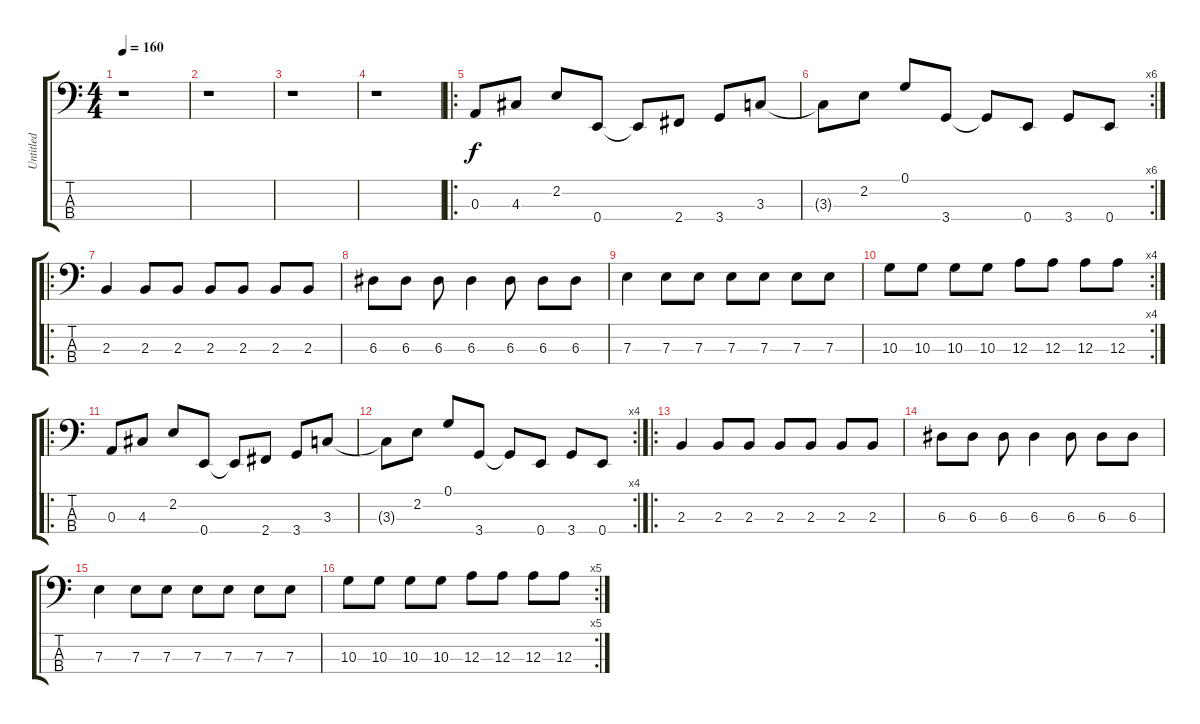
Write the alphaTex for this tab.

\track ("Untitled" "Untitled") {instrument electricbassfinger}
\staff {score tabs}
\tuning (G2 D2 A1 E1) {hide}
\ts (4 4)
\tempo 160
\clef f4
\ks c
r.1{dy f instrument electricbassfinger} |
r.1 |
r.1 |
r.1 |
\ro
0.3.8 4.3.8 2.2.8 0.4.8 0.4{t}.8 2.4.8 3.4.8 3.3.8 |
\rc 6
3.3{t}.8 2.2.8 0.1.8 3.4.8 3.4{t}.8 0.4.8 3.4.8 0.4.8 |
\ro
2.3.4 2.3.8 2.3.8 2.3.8 2.3.8 2.3.8 2.3.8 |
6.3.8 6.3.8 6.3.8 6.3.4 6.3.8 6.3.8 6.3.8 |
7.3.4 7.3.8 7.3.8 7.3.8 7.3.8 7.3.8 7.3.8 |
\rc 4
10.3.8 10.3.8 10.3.8 10.3.8 12.3.8 12.3.8 12.3.8 12.3.8 |
\ro
0.3.8 4.3.8 2.2.8 0.4.8 0.4{t}.8 2.4.8 3.4.8 3.3.8 |
\rc 4
3.3{t}.8 2.2.8 0.1.8 3.4.8 3.4{t}.8 0.4.8 3.4.8 0.4.8 |
\ro
2.3.4 2.3.8 2.3.8 2.3.8 2.3.8 2.3.8 2.3.8 |
6.3.8 6.3.8 6.3.8 6.3.4 6.3.8 6.3.8 6.3.8 |
7.3.4 7.3.8 7.3.8 7.3.8 7.3.8 7.3.8 7.3.8 |
\rc 5
10.3.8 10.3.8 10.3.8 10.3.8 12.3.8 12.3.8 12.3.8 12.3.8
